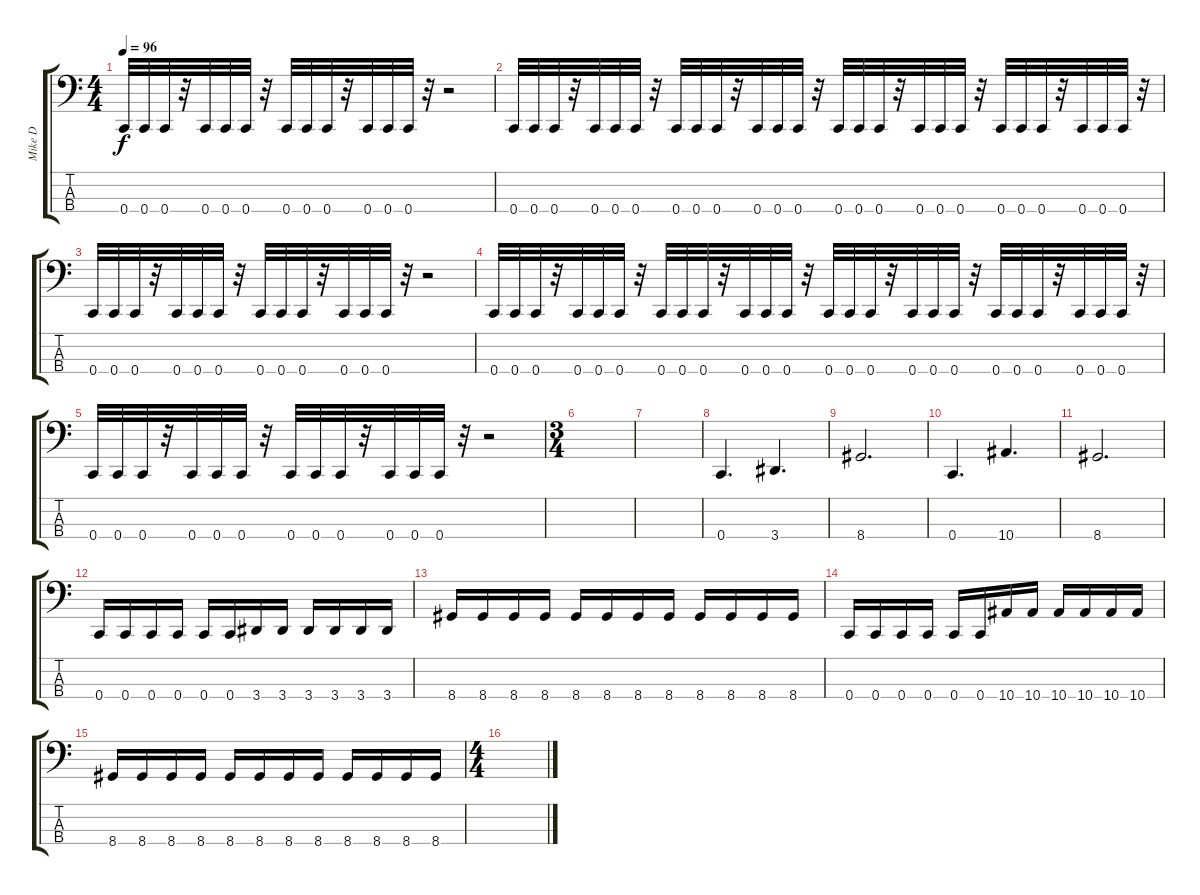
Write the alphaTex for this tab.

\track ("Mike D" "Mike D") {instrument electricbasspick}
\staff {score tabs}
\tuning (F2 C2 G1 C1) {hide}
\ts (4 4)
\tempo 96
\clef f4
\ks c
0.4.32{dy f} 0.4.32 0.4.32 r.32 0.4.32 0.4.32 0.4.32 r.32 0.4.32 0.4.32 0.4.32 r.32 0.4.32 0.4.32 0.4.32 r.32 r.2 |
0.4.32 0.4.32 0.4.32 r.32 0.4.32 0.4.32 0.4.32 r.32 0.4.32 0.4.32 0.4.32 r.32 0.4.32 0.4.32 0.4.32 r.32 0.4.32 0.4.32 0.4.32 r.32 0.4.32 0.4.32 0.4.32 r.32 0.4.32 0.4.32 0.4.32 r.32 0.4.32 0.4.32 0.4.32 r.32 |
0.4.32 0.4.32 0.4.32 r.32 0.4.32 0.4.32 0.4.32 r.32 0.4.32 0.4.32 0.4.32 r.32 0.4.32 0.4.32 0.4.32 r.32 r.2 |
0.4.32 0.4.32 0.4.32 r.32 0.4.32 0.4.32 0.4.32 r.32 0.4.32 0.4.32 0.4.32 r.32 0.4.32 0.4.32 0.4.32 r.32 0.4.32 0.4.32 0.4.32 r.32 0.4.32 0.4.32 0.4.32 r.32 0.4.32 0.4.32 0.4.32 r.32 0.4.32 0.4.32 0.4.32 r.32 |
0.4.32 0.4.32 0.4.32 r.32 0.4.32 0.4.32 0.4.32 r.32 0.4.32 0.4.32 0.4.32 r.32 0.4.32 0.4.32 0.4.32 r.32 r.2 |
\ts (3 4)
|
|
0.4.4{d} 3.4.4{d} |
8.4.2{d} |
0.4.4{d} 10.4.4{d} |
8.4.2{d} |
0.4.16 0.4.16 0.4.16 0.4.16 0.4.16 0.4.16 3.4.16 3.4.16 3.4.16 3.4.16 3.4.16 3.4.16 |
8.4.16 8.4.16 8.4.16 8.4.16 8.4.16 8.4.16 8.4.16 8.4.16 8.4.16 8.4.16 8.4.16 8.4.16 |
0.4.16 0.4.16 0.4.16 0.4.16 0.4.16 0.4.16 10.4.16 10.4.16 10.4.16 10.4.16 10.4.16 10.4.16 |
8.4.16 8.4.16 8.4.16 8.4.16 8.4.16 8.4.16 8.4.16 8.4.16 8.4.16 8.4.16 8.4.16 8.4.16 |
\ts (4 4)
